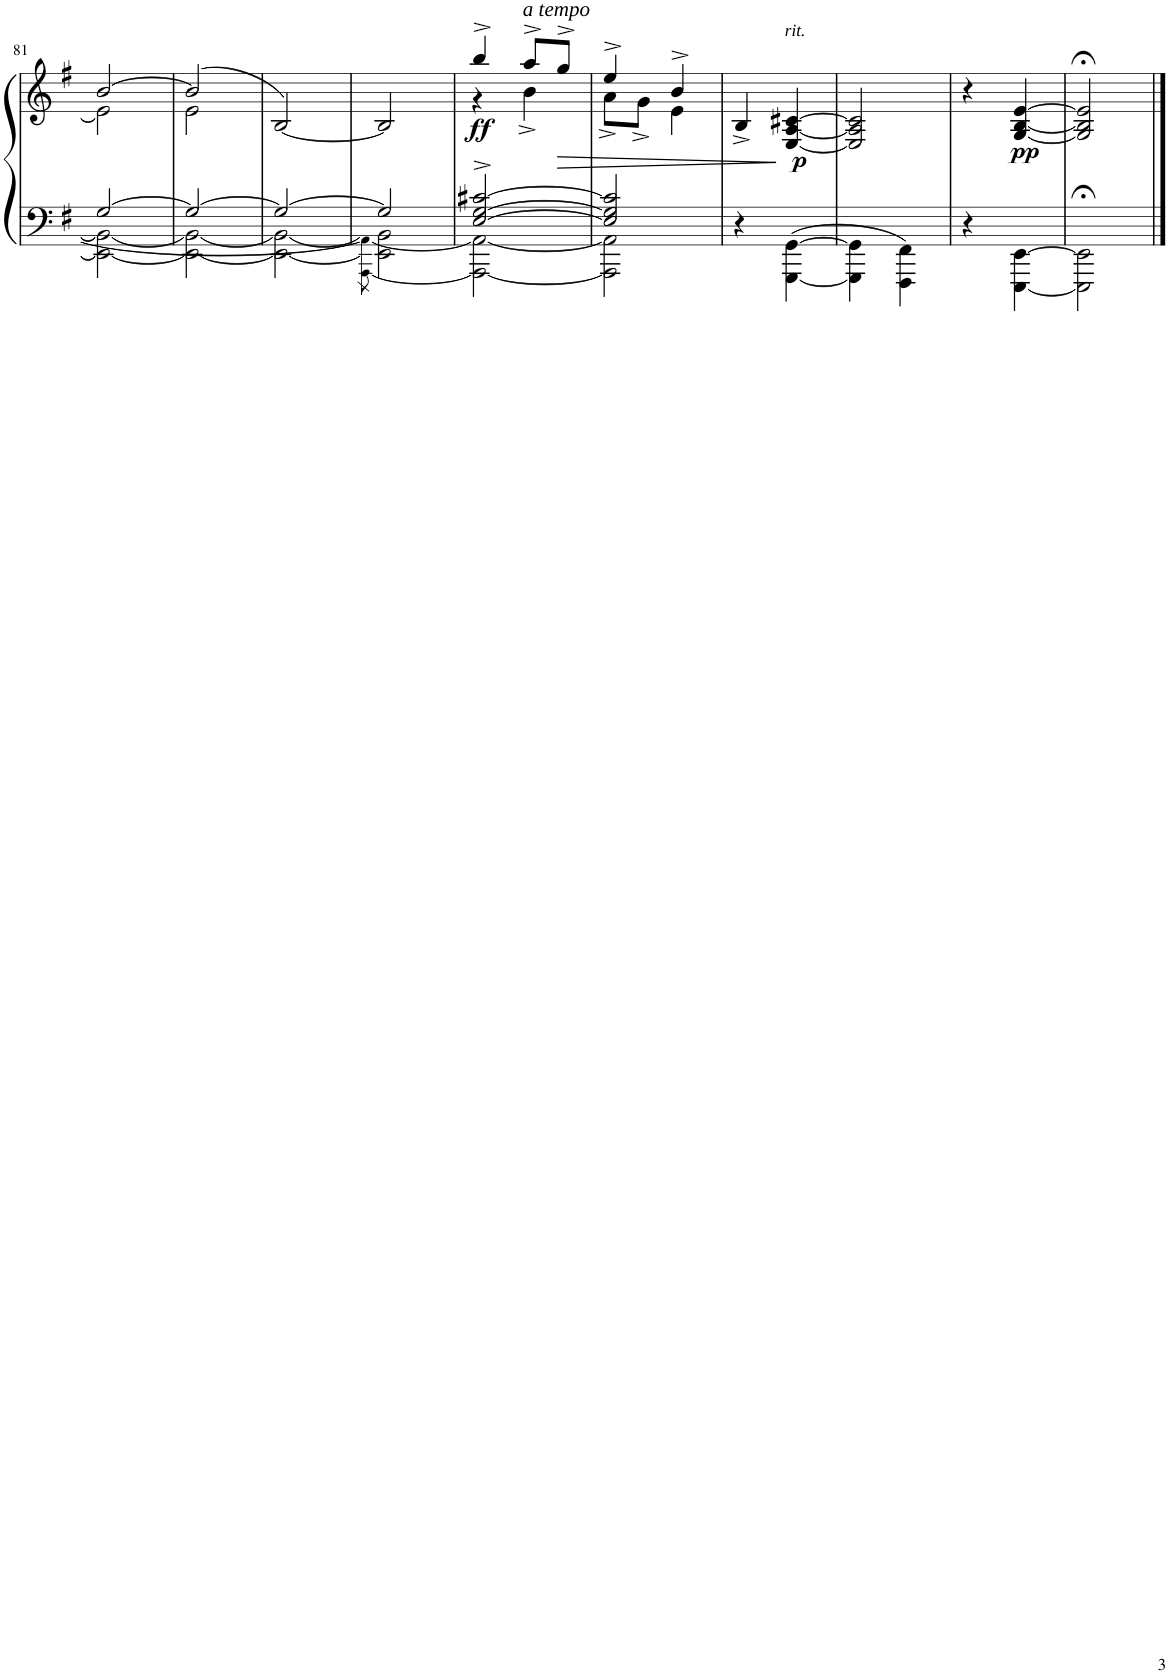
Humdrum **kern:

**kern	**kern	**dynam
*part1	*part1	*part1
*staff2	*staff1	*staff1/2
*I"Midi_1	*	*
!!LO:PB:g=z
*clefF4	*clefG2	*
*k[f#]	*k[f#]	*
*G:	*G:	*
*M2/4	*M2/4	*
=81	=81	=81
*^	*^	*
[2G/	2EE\_ 2BB\_	[2b/	2e\]	.
=82	=82	=82	=82	=82
2G/_	2EE\_ 2BB\_	(2b/]	2e\	.
*	*	*v	*v	*
=83	=83	=83	=83
2G/_	2EE\_ 2BB\_	[2B/)	.
=84	=84	=84	=84
.	[8qAAA\ 8qAA\_	.	.
2G/]	2EE\] 2BB\]	2B/]	.
=85	=85	=85	=85
*	*	*^	*
!	!	!	!	!LO:DY:b
[2E/^ [2G/^ [2c#X/^	2AAA\_ 2AA\_	4bb^/	4r	ff
!	!	!LO:TX:a:i:t=a tempo	!	!
.	.	8aa^/L	4b^\	.
!	!	!	!	!LO:HP:b
.	.	8gg^/J	.	>
=86	=86	=86	=86	=86
2E/] 2G/] 2c#/]	2AAA\] 2AA\]	4ee^/	8a^\L	.
.	.	.	8g^\J	.
.	.	4b^/	4e\	.
*v	*v	*	*	*
*	*v	*v	*
=87	=87	=87
4r	4B^/	.
!	!LO:TX:a:i:t=rit.	!
!	!	!LO:DY:n=1:b
[4GGG\ [4GG\	[4E/ [4A/ [4c#X/	] p
=88	=88	=88
4GGG\] 4GG\]	2E/] 2A/] 2c#/]	.
4FFF#\ 4FF#\	.	.
=89	=89	=89
4r	4r	.
!	!	!LO:DY:b
[4EEE\ [4EE\	[4G/ [4B/ [4e/	pp
=90	=90	=90
2EEE\];< 2EE\];<	2G/];< 2B/];< 2e/];<	.
==	==	==
*-	*-	*-
